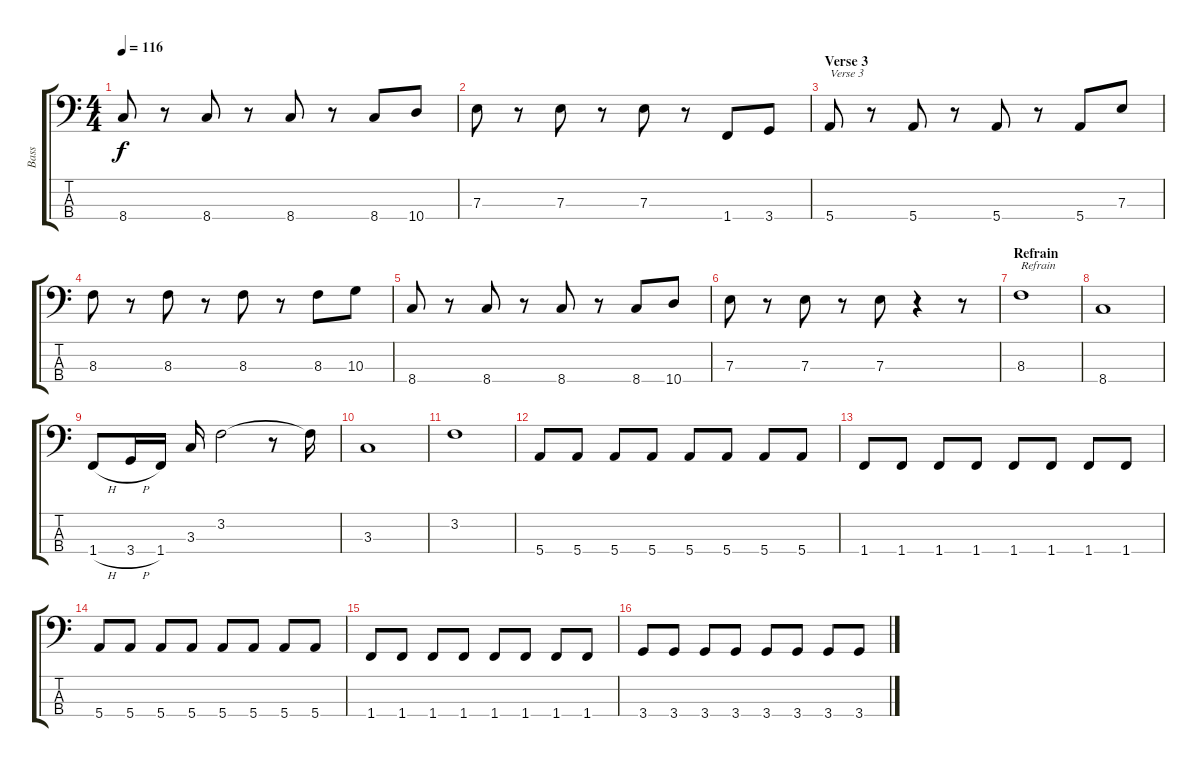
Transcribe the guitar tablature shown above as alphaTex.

\track ("Bass" "Bass") {instrument electricbassfinger}
\staff {score tabs}
\tuning (G2 D2 A1 E1) {hide}
\ts (4 4)
\tempo 116
\clef f4
\ks c
8.4.8{dy f} r.8 8.4.8 r.8 8.4.8 r.8 8.4.8 10.4.8 |
7.3.8 r.8 7.3.8 r.8 7.3.8 r.8 1.4.8 3.4.8 |
\section ("" "Verse 3")
5.4.8{txt "Verse 3"} r.8 5.4.8 r.8 5.4.8 r.8 5.4.8 7.3.8 |
8.3.8 r.8 8.3.8 r.8 8.3.8 r.8 8.3.8 10.3.8 |
8.4.8 r.8 8.4.8 r.8 8.4.8 r.8 8.4.8 10.4.8 |
7.3.8 r.8 7.3.8 r.8 7.3.8 r.4 r.8 |
\section ("" "Refrain")
8.3.1{txt "Refrain"} |
8.4.1 |
1.4{h}.8 3.4{h}.16 1.4.16 3.3.16 3.2.2 r.8 3.2{t}.16 |
3.3.1 |
3.2.1 |
5.4.8 5.4.8 5.4.8 5.4.8 5.4.8 5.4.8 5.4.8 5.4.8 |
1.4.8 1.4.8 1.4.8 1.4.8 1.4.8 1.4.8 1.4.8 1.4.8 |
5.4.8 5.4.8 5.4.8 5.4.8 5.4.8 5.4.8 5.4.8 5.4.8 |
1.4.8 1.4.8 1.4.8 1.4.8 1.4.8 1.4.8 1.4.8 1.4.8 |
3.4.8 3.4.8 3.4.8 3.4.8 3.4.8 3.4.8 3.4.8 3.4.8
